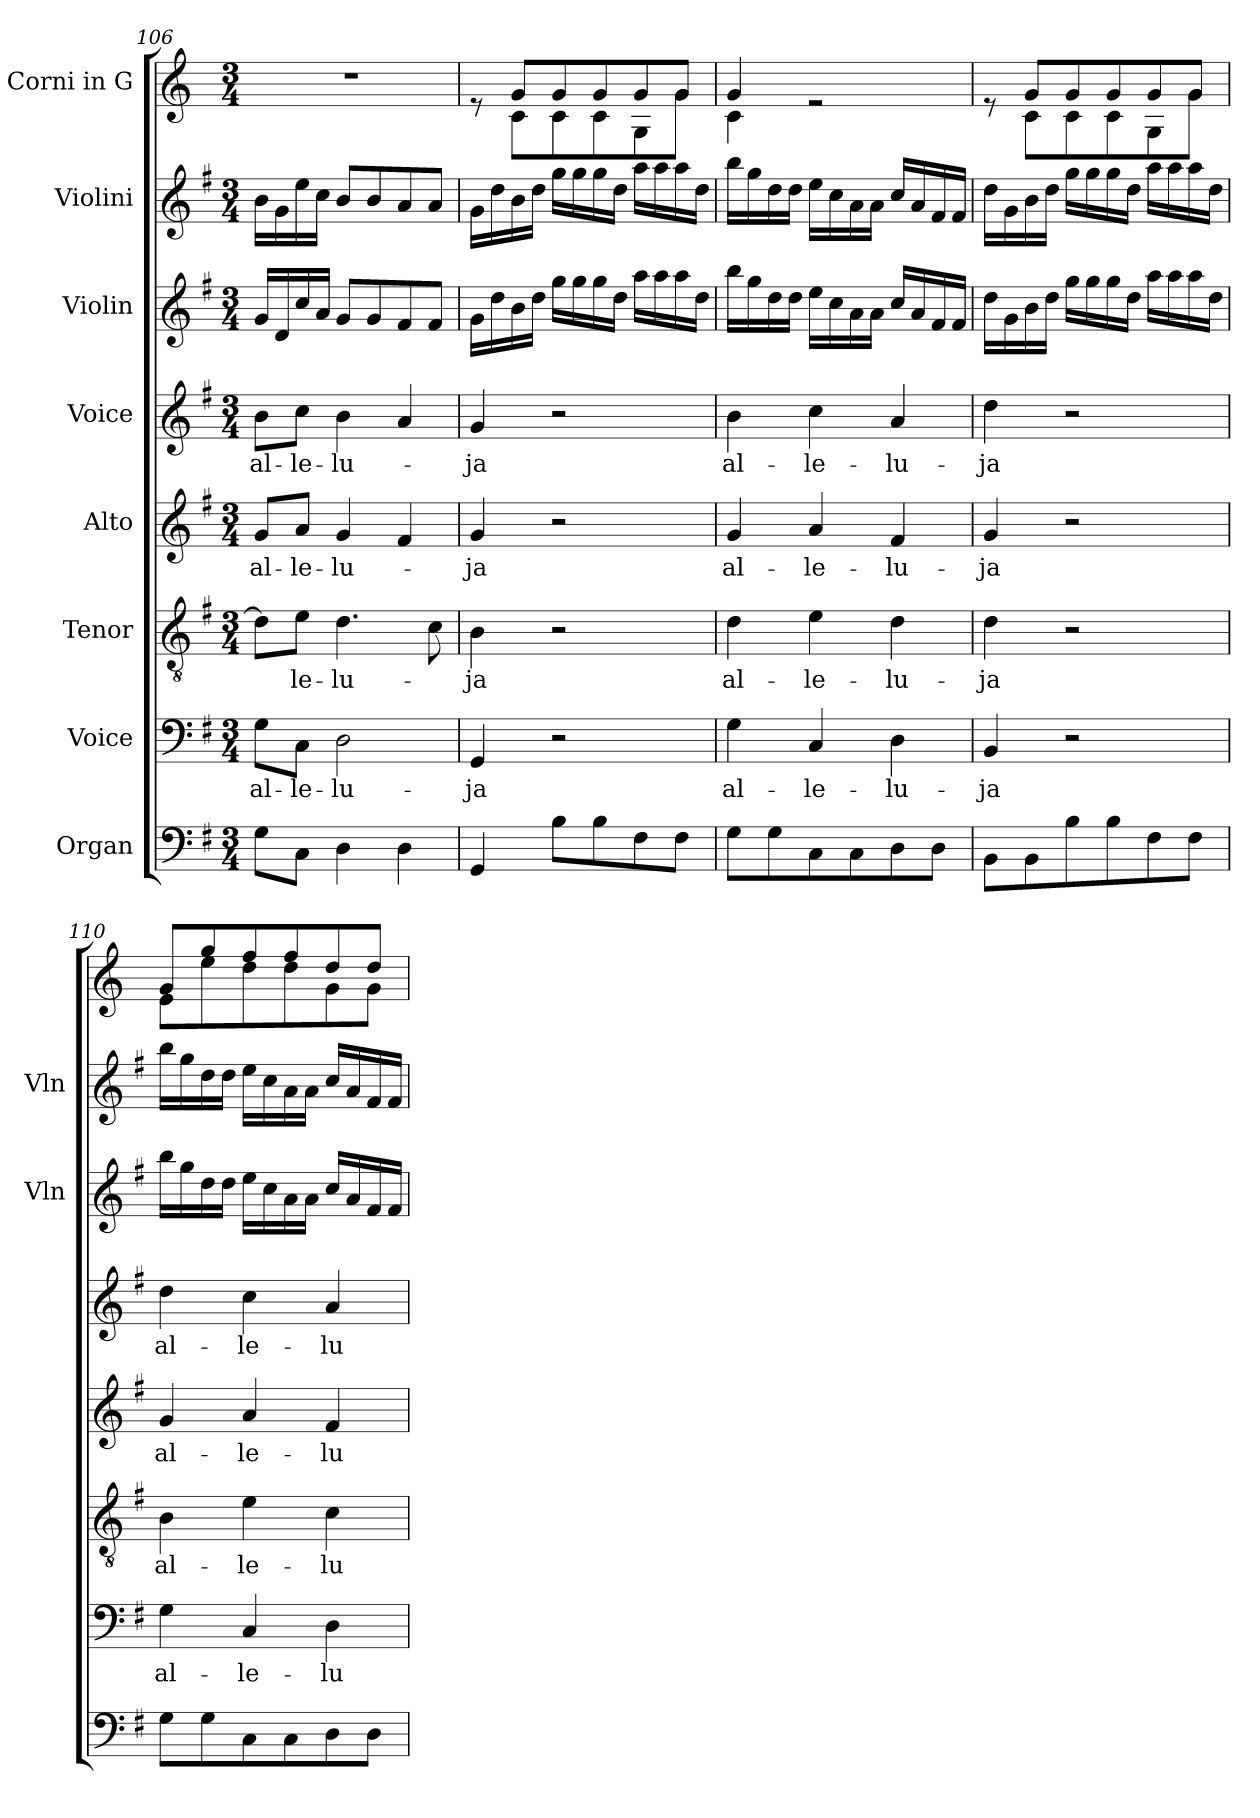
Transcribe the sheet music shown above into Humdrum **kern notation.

**kern	**kern	**text	**kern	**text	**kern	**text	**kern	**text	**kern	**kern	**kern
*part8	*part7	*part7	*part6	*part6	*part5	*part5	*part4	*part4	*part3	*part2	*part1
*staff8	*staff7	*staff7	*staff6	*staff6	*staff5	*staff5	*staff4	*staff4	*staff3	*staff2	*staff1
*I"Organ	*I"Voice	*	*I"Tenor	*	*I"Alto	*	*I"Voice	*	*I"Violin	*I"Violini	*I"Corni in G
*	*	*	*	*	*	*	*	*	*I'Vln	*I'Vln	*
*clefF4	*clefF4	*	*clefGv2	*	*clefG2	*	*clefG2	*	*clefG2	*clefG2	*clefG2
*	*	*	*	*	*	*	*	*	*	*	*ITrd3c5
*k[f#]	*k[f#]	*	*k[f#]	*	*k[f#]	*	*k[f#]	*	*k[f#]	*k[f#]	*k[f#]
*M3/4	*M3/4	*	*M3/4	*	*M3/4	*	*M3/4	*	*M3/4	*M3/4	*M3/4
=106	=106	=106	=106	=106	=106	=106	=106	=106	=106	=106	=106
!	!	!LO:LY:b	!	!	!	!LO:LY:b	!	!LO:LY:b	!	!	!
8G\L	8G\L	al-	8d\L]	.	8g/L	al-	8b\L	al-	16g/LL	16b\LL	2.r
.	.	.	.	.	.	.	.	.	16d/	16g\	.
!	!	!LO:LY:b	!	!LO:LY:b	!	!LO:LY:b	!	!LO:LY:b	!	!	!
8C\J	8C\J	-le-	8e\J	-le-	8a/J	-le-	8cc\J	-le-	16cc/	16ee\	.
.	.	.	.	.	.	.	.	.	16a/JJ	16cc\JJ	.
!	!	!LO:LY:b	!	!LO:LY:b	!	!LO:LY:b	!	!LO:LY:b	!	!	!
4D\	2D\	-lu-	4.d\	-lu-	4g/	-lu-	4b\	-lu-	8g/L	8b/L	.
.	.	.	.	.	.	.	.	.	8g/	8b/	.
4D\	.	.	.	.	4f#/	.	4a/	.	8f#/	8a/	.
.	.	.	8c\	.	.	.	.	.	8f#/J	8a/J	.
!!LO:PB:g=z
=107	=107	=107	=107	=107	=107	=107	=107	=107	=107	=107	=107
!	!	!LO:LY:b	!	!LO:LY:b	!	!LO:LY:b	!	!LO:LY:b	!	!	!
*	*	*	*	*	*	*	*	*	*	*	*^
4GG/	4GG/	-ja	4B\	-ja	4g/	-ja	4g/	-ja	16g\LL	16g\LL	8re	8ryy
.	.	.	.	.	.	.	.	.	16dd\	16dd\	.	.
.	.	.	.	.	.	.	.	.	16b\	16b\	8d/L	8G\L
.	.	.	.	.	.	.	.	.	16dd\JJ	16dd\JJ	.	.
8B\L	2r	.	2r	.	2r	.	2r	.	16gg\LL	16gg\LL	8d/	8G\
.	.	.	.	.	.	.	.	.	16gg\	16gg\	.	.
8B\	.	.	.	.	.	.	.	.	16gg\	16gg\	8d/	8G\
.	.	.	.	.	.	.	.	.	16dd\JJ	16dd\JJ	.	.
8F#\	.	.	.	.	.	.	.	.	16aa\LL	16aa\LL	8d/	8D\
.	.	.	.	.	.	.	.	.	16aa\	16aa\	.	.
8F#\J	.	.	.	.	.	.	.	.	16aa\	16aa\	8d/J	8d\J
.	.	.	.	.	.	.	.	.	16dd\JJ	16dd\JJ	.	.
=108	=108	=108	=108	=108	=108	=108	=108	=108	=108	=108	=108	=108
!	!	!LO:LY:b	!	!LO:LY:b	!	!LO:LY:b	!	!LO:LY:b	!	!	!	!
8G\L	4G\	al-	4d\	al-	4g/	al-	4b\	al-	16bb\LL	16bb\LL	4d/	4G\
.	.	.	.	.	.	.	.	.	16gg\	16gg\	.	.
8G\	.	.	.	.	.	.	.	.	16dd\	16dd\	.	.
.	.	.	.	.	.	.	.	.	16dd\JJ	16dd\JJ	.	.
!	!	!LO:LY:b	!	!LO:LY:b	!	!LO:LY:b	!	!LO:LY:b	!	!	!	!
8C\	4C/	-le-	4e\	-le-	4a/	-le-	4cc\	-le-	16ee\LL	16ee\LL	2re	2ryy
.	.	.	.	.	.	.	.	.	16cc\	16cc\	.	.
8C\	.	.	.	.	.	.	.	.	16a\	16a\	.	.
.	.	.	.	.	.	.	.	.	16a\JJ	16a\JJ	.	.
!	!	!LO:LY:b	!	!LO:LY:b	!	!LO:LY:b	!	!LO:LY:b	!	!	!	!
8D\	4D\	-lu-	4d\	-lu-	4f#/	-lu-	4a/	-lu-	16cc/LL	16cc/LL	.	.
.	.	.	.	.	.	.	.	.	16a/	16a/	.	.
8D\J	.	.	.	.	.	.	.	.	16f#/	16f#/	.	.
.	.	.	.	.	.	.	.	.	16f#/JJ	16f#/JJ	.	.
=109	=109	=109	=109	=109	=109	=109	=109	=109	=109	=109	=109	=109
!	!	!LO:LY:b	!	!LO:LY:b	!	!LO:LY:b	!	!LO:LY:b	!	!	!	!
8BB\L	4BB/	-ja	4d\	-ja	4g/	-ja	4dd\	-ja	16dd\LL	16dd\LL	8re	8ryy
.	.	.	.	.	.	.	.	.	16g\	16g\	.	.
8BB\	.	.	.	.	.	.	.	.	16b\	16b\	8d/L	8G\L
.	.	.	.	.	.	.	.	.	16dd\JJ	16dd\JJ	.	.
8B\	2r	.	2r	.	2r	.	2r	.	16gg\LL	16gg\LL	8d/	8G\
.	.	.	.	.	.	.	.	.	16gg\	16gg\	.	.
8B\	.	.	.	.	.	.	.	.	16gg\	16gg\	8d/	8G\
.	.	.	.	.	.	.	.	.	16dd\JJ	16dd\JJ	.	.
8F#\	.	.	.	.	.	.	.	.	16aa\LL	16aa\LL	8d/	8D\
.	.	.	.	.	.	.	.	.	16aa\	16aa\	.	.
8F#\J	.	.	.	.	.	.	.	.	16aa\	16aa\	8d/J	8d\J
.	.	.	.	.	.	.	.	.	16dd\JJ	16dd\JJ	.	.
=110	=110	=110	=110	=110	=110	=110	=110	=110	=110	=110	=110	=110
!	!	!LO:LY:b	!	!LO:LY:b	!	!LO:LY:b	!	!LO:LY:b	!	!	!	!
8G\L	4G\	al-	4B\	al-	4g/	al-	4dd\	al-	16bb\LL	16bb\LL	8d/L	8B\L
.	.	.	.	.	.	.	.	.	16gg\	16gg\	.	.
8G\	.	.	.	.	.	.	.	.	16dd\	16dd\	8dd/	8b\
.	.	.	.	.	.	.	.	.	16dd\JJ	16dd\JJ	.	.
!	!	!LO:LY:b	!	!LO:LY:b	!	!LO:LY:b	!	!LO:LY:b	!	!	!	!
8C\	4C/	-le-	4e\	-le-	4a/	-le-	4cc\	-le-	16ee\LL	16ee\LL	8cc/	8a\
.	.	.	.	.	.	.	.	.	16cc\	16cc\	.	.
8C\	.	.	.	.	.	.	.	.	16a\	16a\	8cc/	8a\
.	.	.	.	.	.	.	.	.	16a\JJ	16a\JJ	.	.
!	!	!LO:LY:b	!	!LO:LY:b	!	!LO:LY:b	!	!LO:LY:b	!	!	!	!
8D\	4D\	-lu-	4c\	-lu-	4f#/	-lu-	4a/	-lu-	16cc/LL	16cc/LL	8a/	8d\
.	.	.	.	.	.	.	.	.	16a/	16a/	.	.
8D\J	.	.	.	.	.	.	.	.	16f#/	16f#/	8a/J	8d\J
.	.	.	.	.	.	.	.	.	16f#/JJ	16f#/JJ	.	.
*	*	*	*	*	*	*	*	*	*	*	*v	*v
=	=	=	=	=	=	=	=	=	=	=	=
*-	*-	*-	*-	*-	*-	*-	*-	*-	*-	*-	*-
